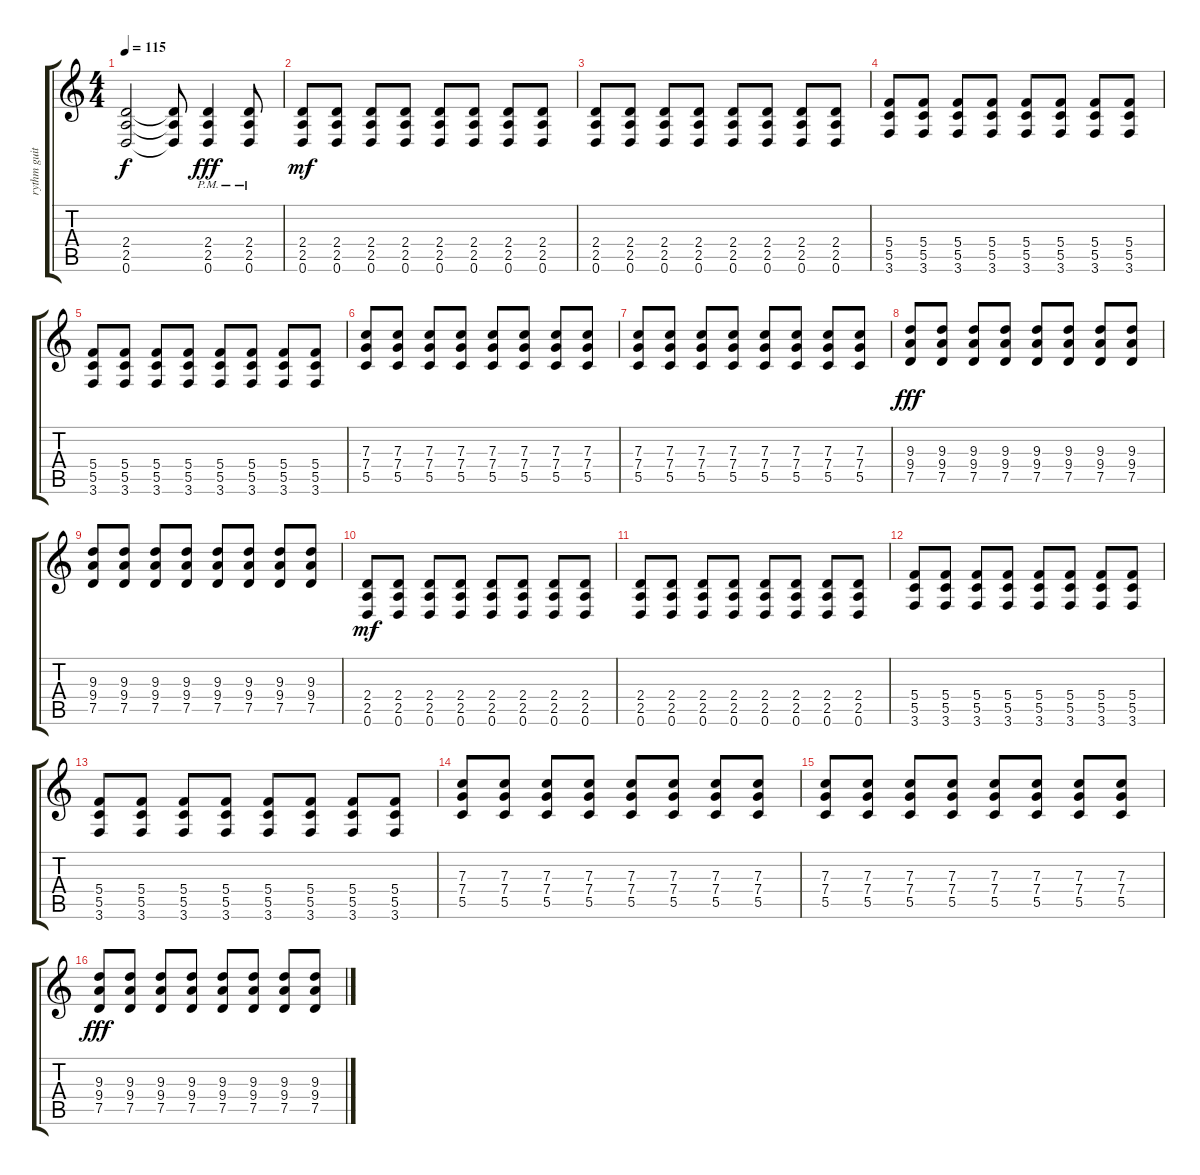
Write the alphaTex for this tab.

\track ("rythm guitar" "rythm guit") {instrument distortionguitar}
\staff {score tabs}
\tuning (D4 A3 F3 C3 G2 D2) {hide}
\ts (4 4)
\tempo 115
\clef g2
\ks c
(2.4{t} 2.5{t} 0.6{t}).2{dy f} (2.4{t} 2.5{t} 0.6{t}).8 (2.4{pm} 2.5{pm} 0.6{pm}).4{dy fff} (2.4{pm} 2.5{pm} 0.6{pm}).8 |
(2.4 2.5 0.6).8{dy mf} (2.4 2.5 0.6).8 (2.4 2.5 0.6).8 (2.4 2.5 0.6).8 (2.4 2.5 0.6).8 (2.4 2.5 0.6).8 (2.4 2.5 0.6).8 (2.4 2.5 0.6).8 |
(2.4 2.5 0.6).8 (2.4 2.5 0.6).8 (2.4 2.5 0.6).8 (2.4 2.5 0.6).8 (2.4 2.5 0.6).8 (2.4 2.5 0.6).8 (2.4 2.5 0.6).8 (2.4 2.5 0.6).8 |
(5.4 5.5 3.6).8 (5.4 5.5 3.6).8 (5.4 5.5 3.6).8 (5.4 5.5 3.6).8 (5.4 5.5 3.6).8 (5.4 5.5 3.6).8 (5.4 5.5 3.6).8 (5.4 5.5 3.6).8 |
(5.4 5.5 3.6).8 (5.4 5.5 3.6).8 (5.4 5.5 3.6).8 (5.4 5.5 3.6).8 (5.4 5.5 3.6).8 (5.4 5.5 3.6).8 (5.4 5.5 3.6).8 (5.4 5.5 3.6).8 |
(7.3 7.4 5.5).8 (7.3 7.4 5.5).8 (7.3 7.4 5.5).8 (7.3 7.4 5.5).8 (7.3 7.4 5.5).8 (7.3 7.4 5.5).8 (7.3 7.4 5.5).8 (7.3 7.4 5.5).8 |
(7.3 7.4 5.5).8 (7.3 7.4 5.5).8 (7.3 7.4 5.5).8 (7.3 7.4 5.5).8 (7.3 7.4 5.5).8 (7.3 7.4 5.5).8 (7.3 7.4 5.5).8 (7.3 7.4 5.5).8 |
(9.3 9.4 7.5).8{dy fff} (9.3 9.4 7.5).8 (9.3 9.4 7.5).8 (9.3 9.4 7.5).8 (9.3 9.4 7.5).8 (9.3 9.4 7.5).8 (9.3 9.4 7.5).8 (9.3 9.4 7.5).8 |
(9.3 9.4 7.5).8 (9.3 9.4 7.5).8 (9.3 9.4 7.5).8 (9.3 9.4 7.5).8 (9.3 9.4 7.5).8 (9.3 9.4 7.5).8 (9.3 9.4 7.5).8 (9.3 9.4 7.5).8 |
(2.4 2.5 0.6).8{dy mf} (2.4 2.5 0.6).8 (2.4 2.5 0.6).8 (2.4 2.5 0.6).8 (2.4 2.5 0.6).8 (2.4 2.5 0.6).8 (2.4 2.5 0.6).8 (2.4 2.5 0.6).8 |
(2.4 2.5 0.6).8 (2.4 2.5 0.6).8 (2.4 2.5 0.6).8 (2.4 2.5 0.6).8 (2.4 2.5 0.6).8 (2.4 2.5 0.6).8 (2.4 2.5 0.6).8 (2.4 2.5 0.6).8 |
(5.4 5.5 3.6).8 (5.4 5.5 3.6).8 (5.4 5.5 3.6).8 (5.4 5.5 3.6).8 (5.4 5.5 3.6).8 (5.4 5.5 3.6).8 (5.4 5.5 3.6).8 (5.4 5.5 3.6).8 |
(5.4 5.5 3.6).8 (5.4 5.5 3.6).8 (5.4 5.5 3.6).8 (5.4 5.5 3.6).8 (5.4 5.5 3.6).8 (5.4 5.5 3.6).8 (5.4 5.5 3.6).8 (5.4 5.5 3.6).8 |
(7.3 7.4 5.5).8 (7.3 7.4 5.5).8 (7.3 7.4 5.5).8 (7.3 7.4 5.5).8 (7.3 7.4 5.5).8 (7.3 7.4 5.5).8 (7.3 7.4 5.5).8 (7.3 7.4 5.5).8 |
(7.3 7.4 5.5).8 (7.3 7.4 5.5).8 (7.3 7.4 5.5).8 (7.3 7.4 5.5).8 (7.3 7.4 5.5).8 (7.3 7.4 5.5).8 (7.3 7.4 5.5).8 (7.3 7.4 5.5).8 |
(9.3 9.4 7.5).8{dy fff} (9.3 9.4 7.5).8 (9.3 9.4 7.5).8 (9.3 9.4 7.5).8 (9.3 9.4 7.5).8 (9.3 9.4 7.5).8 (9.3 9.4 7.5).8 (9.3 9.4 7.5).8
